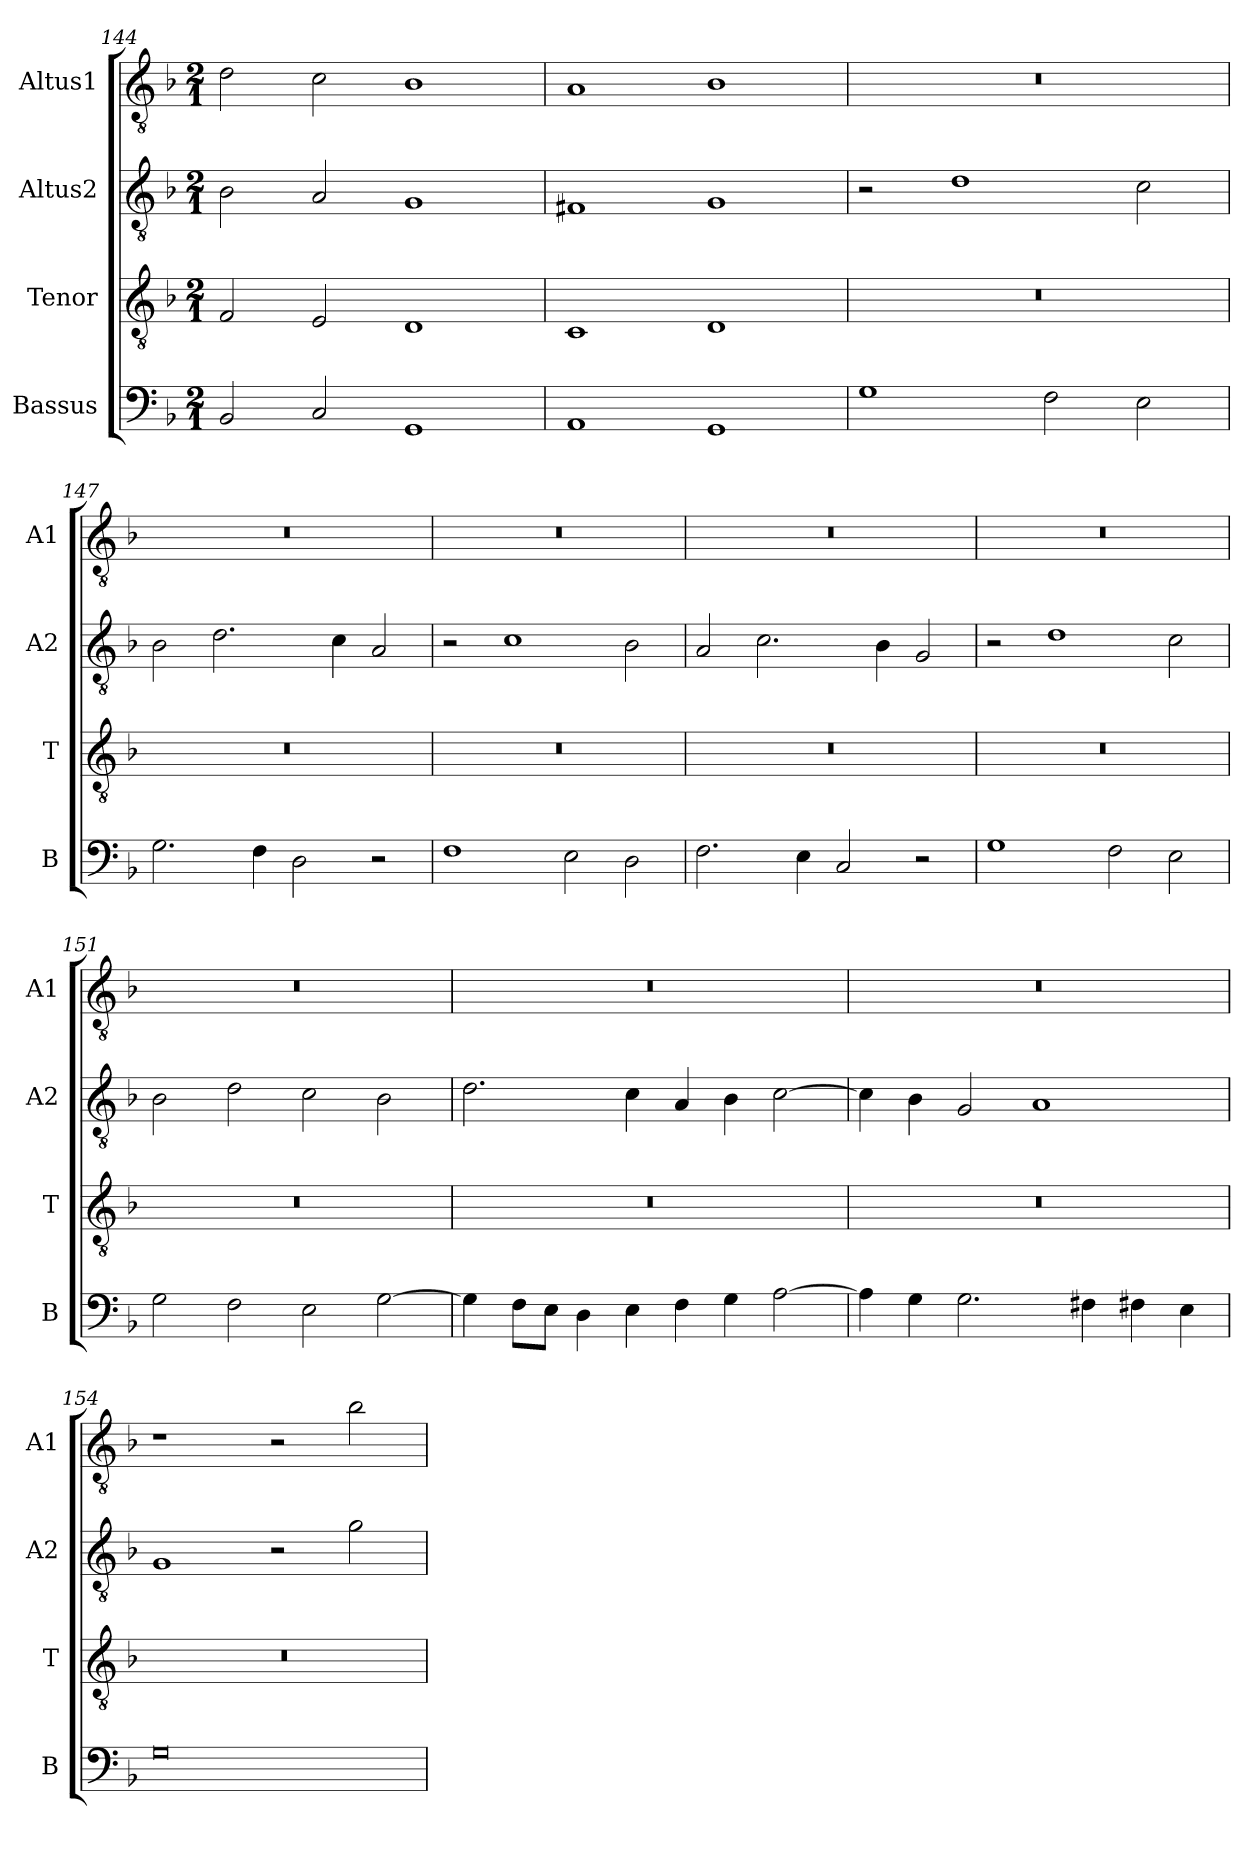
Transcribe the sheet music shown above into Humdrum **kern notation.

**kern	**kern	**kern	**kern
*part4	*part3	*part2	*part1
*staff4	*staff3	*staff2	*staff1
*I"Bassus	*I"Tenor	*I"Altus2	*I"Altus1
*I'B	*I'T	*I'A2	*I'A1
*clefF4	*clefGv2	*clefGv2	*clefGv2
*k[b-]	*k[b-]	*k[b-]	*k[b-]
*M2/1	*M2/1	*M2/1	*M2/1
=144	=144	=144	=144
2BB-/	2F/	2B-\	2d\
2C/	2E/	2A/	2c\
1GG	1D	1G	1B-
=145	=145	=145	=145
1AA	1C	1F#X	1A
1GG	1D	1G	1B-
=146	=146	=146	=146
1G	0r	2r	0r
.	.	1d	.
2F\	.	.	.
2E\	.	2c\	.
=147	=147	=147	=147
2.G\	0r	2B-\	0r
.	.	2.d\	.
4F\	.	.	.
2D\	.	.	.
.	.	4c\	.
2r	.	2A/	.
=148	=148	=148	=148
1F	0r	2r	0r
.	.	1c	.
2E\	.	.	.
2D\	.	2B-\	.
=149	=149	=149	=149
2.F\	0r	2A/	0r
.	.	2.c\	.
4E\	.	.	.
2C/	.	.	.
.	.	4B-\	.
2r	.	2G/	.
=150	=150	=150	=150
1G	0r	2r	0r
.	.	1d	.
2F\	.	.	.
2E\	.	2c\	.
=151	=151	=151	=151
2G\	0r	2B-\	0r
2F\	.	2d\	.
2E\	.	2c\	.
[2G\	.	2B-\	.
=152	=152	=152	=152
4G\]	0r	2.d\	0r
8F\L	.	.	.
8E\J	.	.	.
4D\	.	.	.
4E\	.	4c\	.
4F\	.	4A/	.
4G\	.	4B-\	.
[2A\	.	[2c\	.
=153	=153	=153	=153
4A\]	0r	4c\]	0r
4G\	.	4B-\	.
2.G\	.	2G/	.
.	.	1A	.
4F#X\	.	.	.
4F#X\	.	.	.
4E\	.	.	.
=154	=154	=154	=154
0G	0r	1G	1r
.	.	2r	2r
.	.	2g\	2b-\
=	=	=	=
*-	*-	*-	*-
